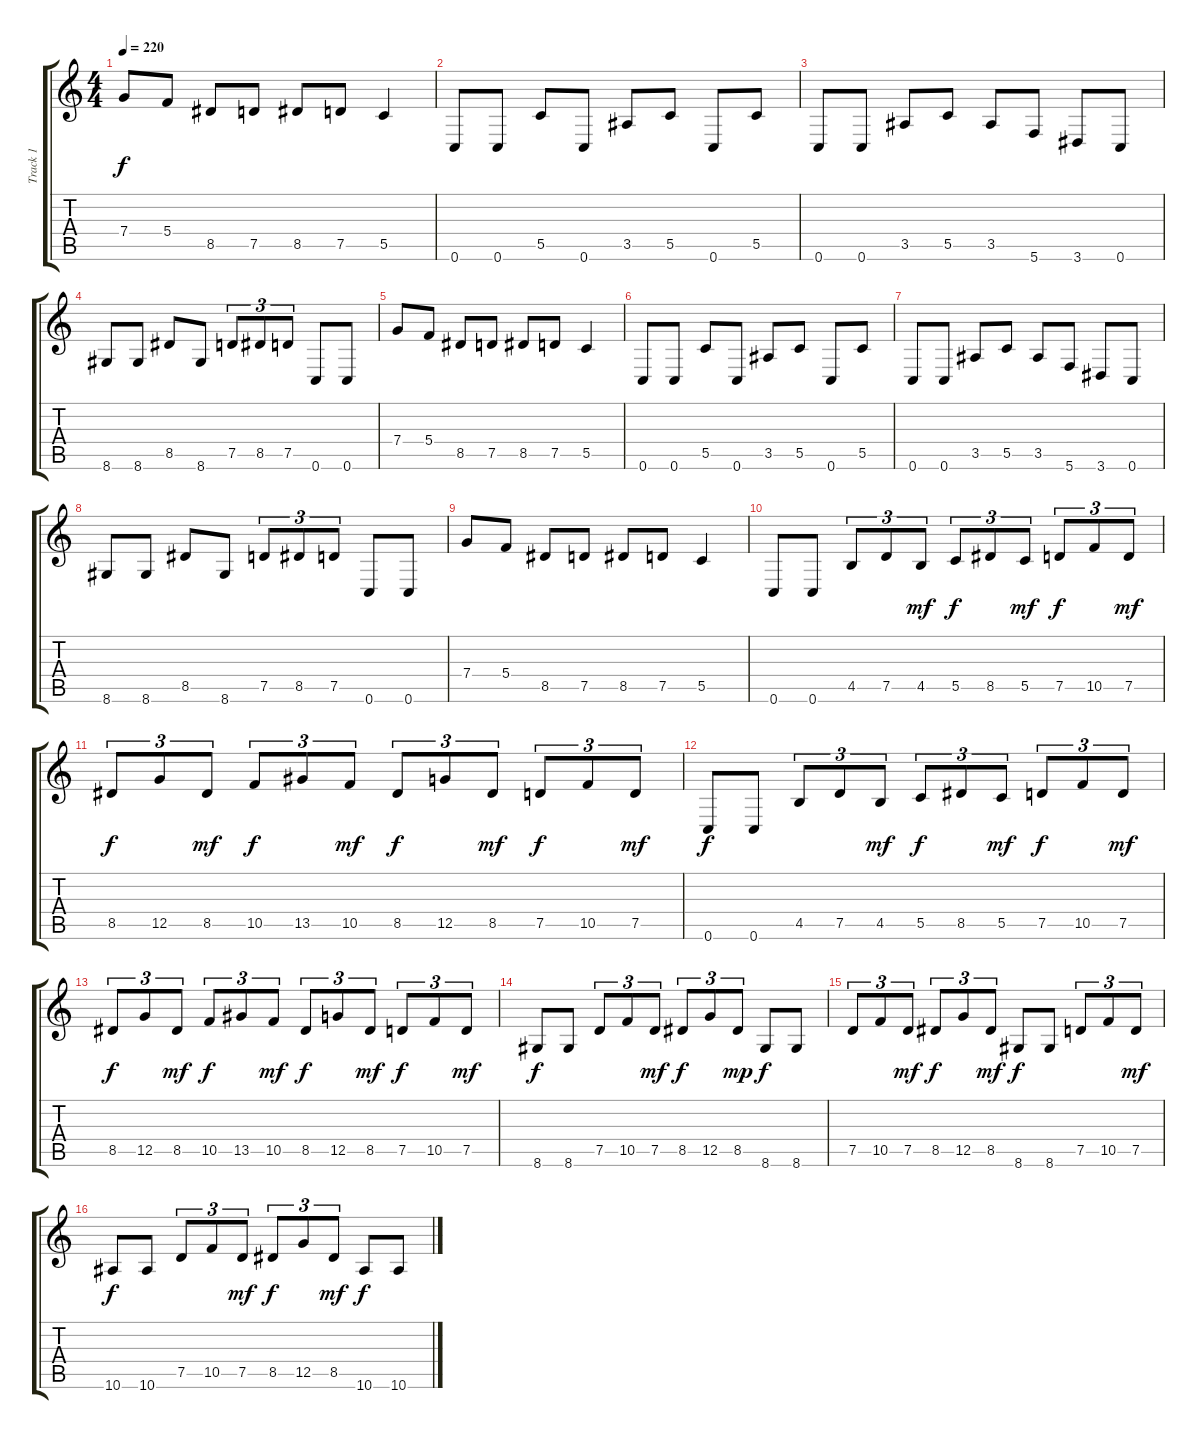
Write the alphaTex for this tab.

\track ("Track 1" "Track 1") {instrument distortionguitar}
\staff {score tabs}
\tuning (D4 A3 F3 C3 G2 C2) {hide}
\ts (4 4)
\tempo 220
\clef g2
\ks c
7.4.8{dy f} 5.4.8 8.5.8 7.5.8 8.5.8 7.5.8 5.5.4 |
0.6.8 0.6.8 5.5.8 0.6.8 3.5.8 5.5.8 0.6.8 5.5.8 |
0.6.8 0.6.8 3.5.8 5.5.8 3.5.8 5.6.8 3.6.8 0.6.8 |
8.6.8 8.6.8 8.5.8 8.6.8 7.5.8{tu (3 2)} 8.5.8{tu (3 2)} 7.5.8{tu (3 2)} 0.6.8 0.6.8 |
7.4.8 5.4.8 8.5.8 7.5.8 8.5.8 7.5.8 5.5.4 |
0.6.8 0.6.8 5.5.8 0.6.8 3.5.8 5.5.8 0.6.8 5.5.8 |
0.6.8 0.6.8 3.5.8 5.5.8 3.5.8 5.6.8 3.6.8 0.6.8 |
8.6.8 8.6.8 8.5.8 8.6.8 7.5.8{tu (3 2)} 8.5.8{tu (3 2)} 7.5.8{tu (3 2)} 0.6.8 0.6.8 |
7.4.8 5.4.8 8.5.8 7.5.8 8.5.8 7.5.8 5.5.4 |
0.6.8 0.6.8 4.5.8{tu (3 2)} 7.5.8{tu (3 2)} 4.5.8{tu (3 2) dy mf} 5.5.8{tu (3 2) dy f} 8.5.8{tu (3 2)} 5.5.8{tu (3 2) dy mf} 7.5.8{tu (3 2) dy f} 10.5.8{tu (3 2)} 7.5.8{tu (3 2) dy mf} |
8.5.8{tu (3 2) dy f} 12.5.8{tu (3 2)} 8.5.8{tu (3 2) dy mf} 10.5.8{tu (3 2) dy f} 13.5.8{tu (3 2)} 10.5.8{tu (3 2) dy mf} 8.5.8{tu (3 2) dy f} 12.5.8{tu (3 2)} 8.5.8{tu (3 2) dy mf} 7.5.8{tu (3 2) dy f} 10.5.8{tu (3 2)} 7.5.8{tu (3 2) dy mf} |
0.6.8{dy f} 0.6.8 4.5.8{tu (3 2)} 7.5.8{tu (3 2)} 4.5.8{tu (3 2) dy mf} 5.5.8{tu (3 2) dy f} 8.5.8{tu (3 2)} 5.5.8{tu (3 2) dy mf} 7.5.8{tu (3 2) dy f} 10.5.8{tu (3 2)} 7.5.8{tu (3 2) dy mf} |
8.5.8{tu (3 2) dy f} 12.5.8{tu (3 2)} 8.5.8{tu (3 2) dy mf} 10.5.8{tu (3 2) dy f} 13.5.8{tu (3 2)} 10.5.8{tu (3 2) dy mf} 8.5.8{tu (3 2) dy f} 12.5.8{tu (3 2)} 8.5.8{tu (3 2) dy mf} 7.5.8{tu (3 2) dy f} 10.5.8{tu (3 2)} 7.5.8{tu (3 2) dy mf} |
8.6.8{dy f} 8.6.8 7.5.8{tu (3 2)} 10.5.8{tu (3 2)} 7.5.8{tu (3 2) dy mf} 8.5.8{tu (3 2) dy f} 12.5.8{tu (3 2)} 8.5.8{tu (3 2) dy mp} 8.6.8{dy f} 8.6.8 |
7.5.8{tu (3 2)} 10.5.8{tu (3 2)} 7.5.8{tu (3 2) dy mf} 8.5.8{tu (3 2) dy f} 12.5.8{tu (3 2)} 8.5.8{tu (3 2) dy mf} 8.6.8{dy f} 8.6.8 7.5.8{tu (3 2)} 10.5.8{tu (3 2)} 7.5.8{tu (3 2) dy mf} |
10.6.8{dy f} 10.6.8 7.5.8{tu (3 2)} 10.5.8{tu (3 2)} 7.5.8{tu (3 2) dy mf} 8.5.8{tu (3 2) dy f} 12.5.8{tu (3 2)} 8.5.8{tu (3 2) dy mf} 10.6.8{dy f} 10.6.8
